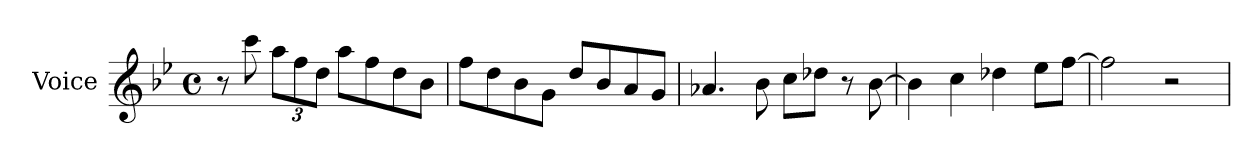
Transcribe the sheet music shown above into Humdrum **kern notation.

**kern
*part1
*staff1
*I"Voice
*I'Voice
*clefG2
*k[b-e-]
*M4/4
*met(c)
=1
8r
8ccc\
12aa\L
12ff\
12dd\J
8aa\L
8ff\
8dd\
8b-\J
=2
8ff\L
8dd\
8b-\
8g\J
8dd/L
8b-/
8a/
8g/J
=3
4.a-X/
8b-\
8cc\L
8dd-X\J
8r
[>8b-\
=4
4b-\]
4cc\
4dd-X\
8ee-\L
[>8ff\J
=5
2ff\]
2rcc
=
*-
